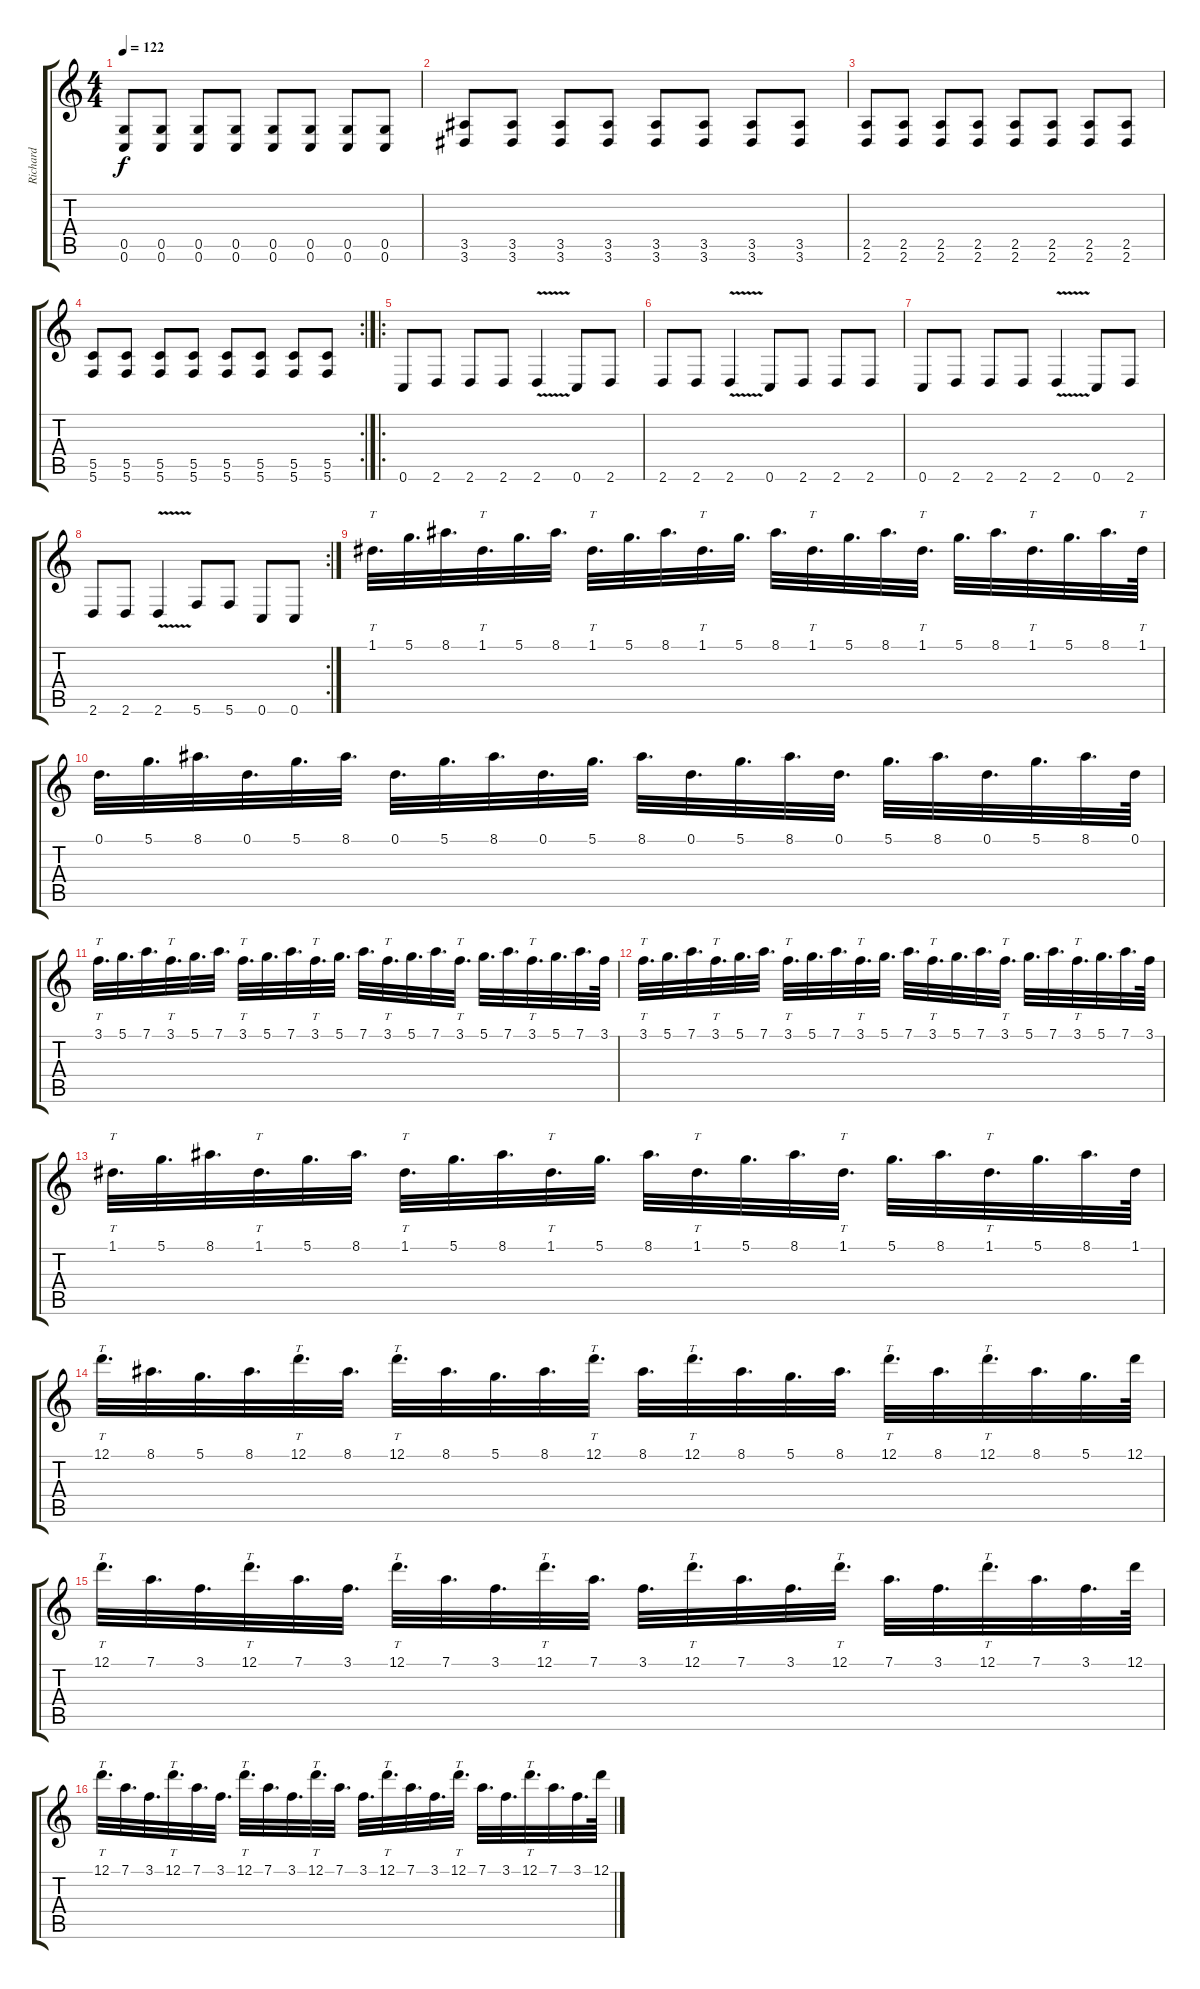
\track ("Richard " "Richard ") {instrument distortionguitar}
\staff {score tabs}
\tuning (D4 A3 F3 C3 G2 C2) {hide}
\ts (4 4)
\tempo 122
\clef g2
\ks c
(0.5 0.6).8{dy f} (0.5 0.6).8 (0.5 0.6).8 (0.5 0.6).8 (0.5 0.6).8 (0.5 0.6).8 (0.5 0.6).8 (0.5 0.6).8 |
(3.5 3.6).8 (3.5 3.6).8 (3.5 3.6).8 (3.5 3.6).8 (3.5 3.6).8 (3.5 3.6).8 (3.5 3.6).8 (3.5 3.6).8 |
(2.5 2.6).8 (2.5 2.6).8 (2.5 2.6).8 (2.5 2.6).8 (2.5 2.6).8 (2.5 2.6).8 (2.5 2.6).8 (2.5 2.6).8 |
\rc 2
(5.5 5.6).8 (5.5 5.6).8 (5.5 5.6).8 (5.5 5.6).8 (5.5 5.6).8 (5.5 5.6).8 (5.5 5.6).8 (5.5 5.6).8 |
\ro
0.6.8 2.6.8 2.6.8 2.6.8 2.6{v}.4 0.6.8 2.6.8 |
2.6.8 2.6.8 2.6{v}.4 0.6.8 2.6.8 2.6.8 2.6.8 |
0.6.8 2.6.8 2.6.8 2.6.8 2.6{v}.4 0.6.8 2.6.8 |
\rc 2
2.6.8 2.6.8 2.6{v}.4 5.6.8 5.6.8 0.6.8 0.6.8 |
1.1.32{tt d} 5.1.32{d} 8.1.32{d} 1.1.32{tt d} 5.1.32{d} 8.1.32{d} 1.1.32{tt d} 5.1.32{d} 8.1.32{d} 1.1.32{tt d} 5.1.32{d} 8.1.32{d} 1.1.32{tt d} 5.1.32{d} 8.1.32{d} 1.1.32{tt d} 5.1.32{d} 8.1.32{d} 1.1.32{tt d} 5.1.32{d} 8.1.32{d} 1.1.64{tt} |
0.1.32{d} 5.1.32{d} 8.1.32{d} 0.1.32{d} 5.1.32{d} 8.1.32{d} 0.1.32{d} 5.1.32{d} 8.1.32{d} 0.1.32{d} 5.1.32{d} 8.1.32{d} 0.1.32{d} 5.1.32{d} 8.1.32{d} 0.1.32{d} 5.1.32{d} 8.1.32{d} 0.1.32{d} 5.1.32{d} 8.1.32{d} 0.1.64 |
3.1.32{tt d} 5.1.32{d} 7.1.32{d} 3.1.32{tt d} 5.1.32{d} 7.1.32{d} 3.1.32{tt d} 5.1.32{d} 7.1.32{d} 3.1.32{tt d} 5.1.32{d} 7.1.32{d} 3.1.32{tt d} 5.1.32{d} 7.1.32{d} 3.1.32{tt d} 5.1.32{d} 7.1.32{d} 3.1.32{tt d} 5.1.32{d} 7.1.32{d} 3.1.64 |
3.1.32{tt d} 5.1.32{d} 7.1.32{d} 3.1.32{tt d} 5.1.32{d} 7.1.32{d} 3.1.32{tt d} 5.1.32{d} 7.1.32{d} 3.1.32{tt d} 5.1.32{d} 7.1.32{d} 3.1.32{tt d} 5.1.32{d} 7.1.32{d} 3.1.32{tt d} 5.1.32{d} 7.1.32{d} 3.1.32{tt d} 5.1.32{d} 7.1.32{d} 3.1.64 |
1.1.32{tt d} 5.1.32{d} 8.1.32{d} 1.1.32{tt d} 5.1.32{d} 8.1.32{d} 1.1.32{tt d} 5.1.32{d} 8.1.32{d} 1.1.32{tt d} 5.1.32{d} 8.1.32{d} 1.1.32{tt d} 5.1.32{d} 8.1.32{d} 1.1.32{tt d} 5.1.32{d} 8.1.32{d} 1.1.32{tt d} 5.1.32{d} 8.1.32{d} 1.1.64 |
12.1.32{tt d} 8.1.32{d} 5.1.32{d} 8.1.32{d} 12.1.32{tt d} 8.1.32{d} 12.1.32{tt d} 8.1.32{d} 5.1.32{d} 8.1.32{d} 12.1.32{tt d} 8.1.32{d} 12.1.32{tt d} 8.1.32{d} 5.1.32{d} 8.1.32{d} 12.1.32{tt d} 8.1.32{d} 12.1.32{tt d} 8.1.32{d} 5.1.32{d} 12.1.64 |
12.1.32{tt d} 7.1.32{d} 3.1.32{d} 12.1.32{tt d} 7.1.32{d} 3.1.32{d} 12.1.32{tt d} 7.1.32{d} 3.1.32{d} 12.1.32{tt d} 7.1.32{d} 3.1.32{d} 12.1.32{tt d} 7.1.32{d} 3.1.32{d} 12.1.32{tt d} 7.1.32{d} 3.1.32{d} 12.1.32{tt d} 7.1.32{d} 3.1.32{d} 12.1.64 |
12.1.32{tt d} 7.1.32{d} 3.1.32{d} 12.1.32{tt d} 7.1.32{d} 3.1.32{d} 12.1.32{tt d} 7.1.32{d} 3.1.32{d} 12.1.32{tt d} 7.1.32{d} 3.1.32{d} 12.1.32{tt d} 7.1.32{d} 3.1.32{d} 12.1.32{tt d} 7.1.32{d} 3.1.32{d} 12.1.32{tt d} 7.1.32{d} 3.1.32{d} 12.1.64
